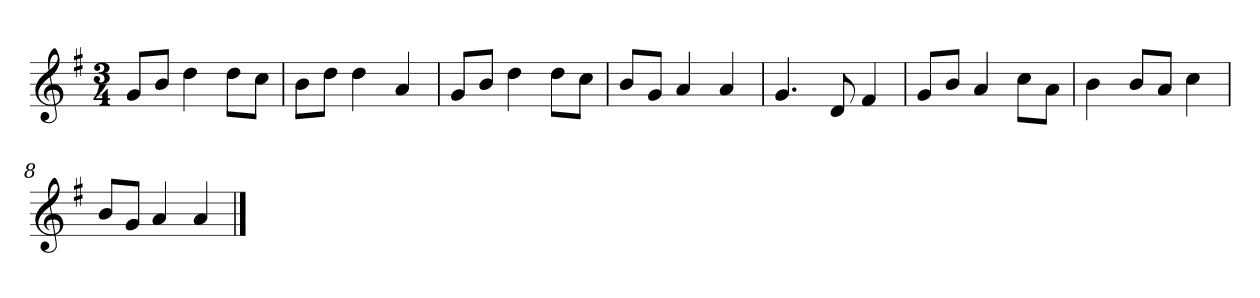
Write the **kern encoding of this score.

**kern
*part1
*staff1
*clefG2
*k[f#]
*G:
*M3/4
=
8g/L
8b/J
4dd
8dd\L
8cc\J
=2
8b\L
8dd\J
4dd
4a
=3
8g/L
8b/J
4dd
8dd\L
8cc\J
=4
8b/L
8g/J
4a
4a
=5y
4.g
8d
4f#
=6
8g/L
8b/J
4a
8cc\L
8a\J
=7
4b
8b/L
8a/J
4cc
=8
8b/L
8g/J
4a
4a
==
*-
